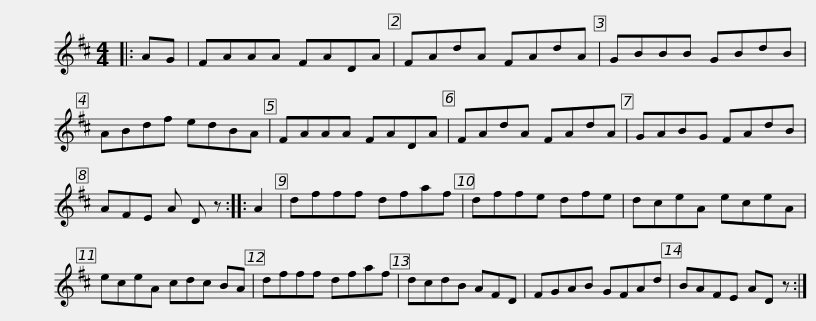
X:1
L:1/8
M:4/4
I:linebreak $
K:Bmin
V:1 treble
V:1
|: AG | FAAA FADA | FAdA FAdA | GBBB GBdB | ABdf edBA | %5
 FAAA FADA |$ FAdA FAdA | GABG FAdB | AFE A D z :: A2 | %10
 dfff dfaf | dffe dfe |$ dceA eceA | eceA cdc BA | dfff dfaf | %15
 dcdB AFD | FGAB GFAd |$ BAFE AD z :| %18
